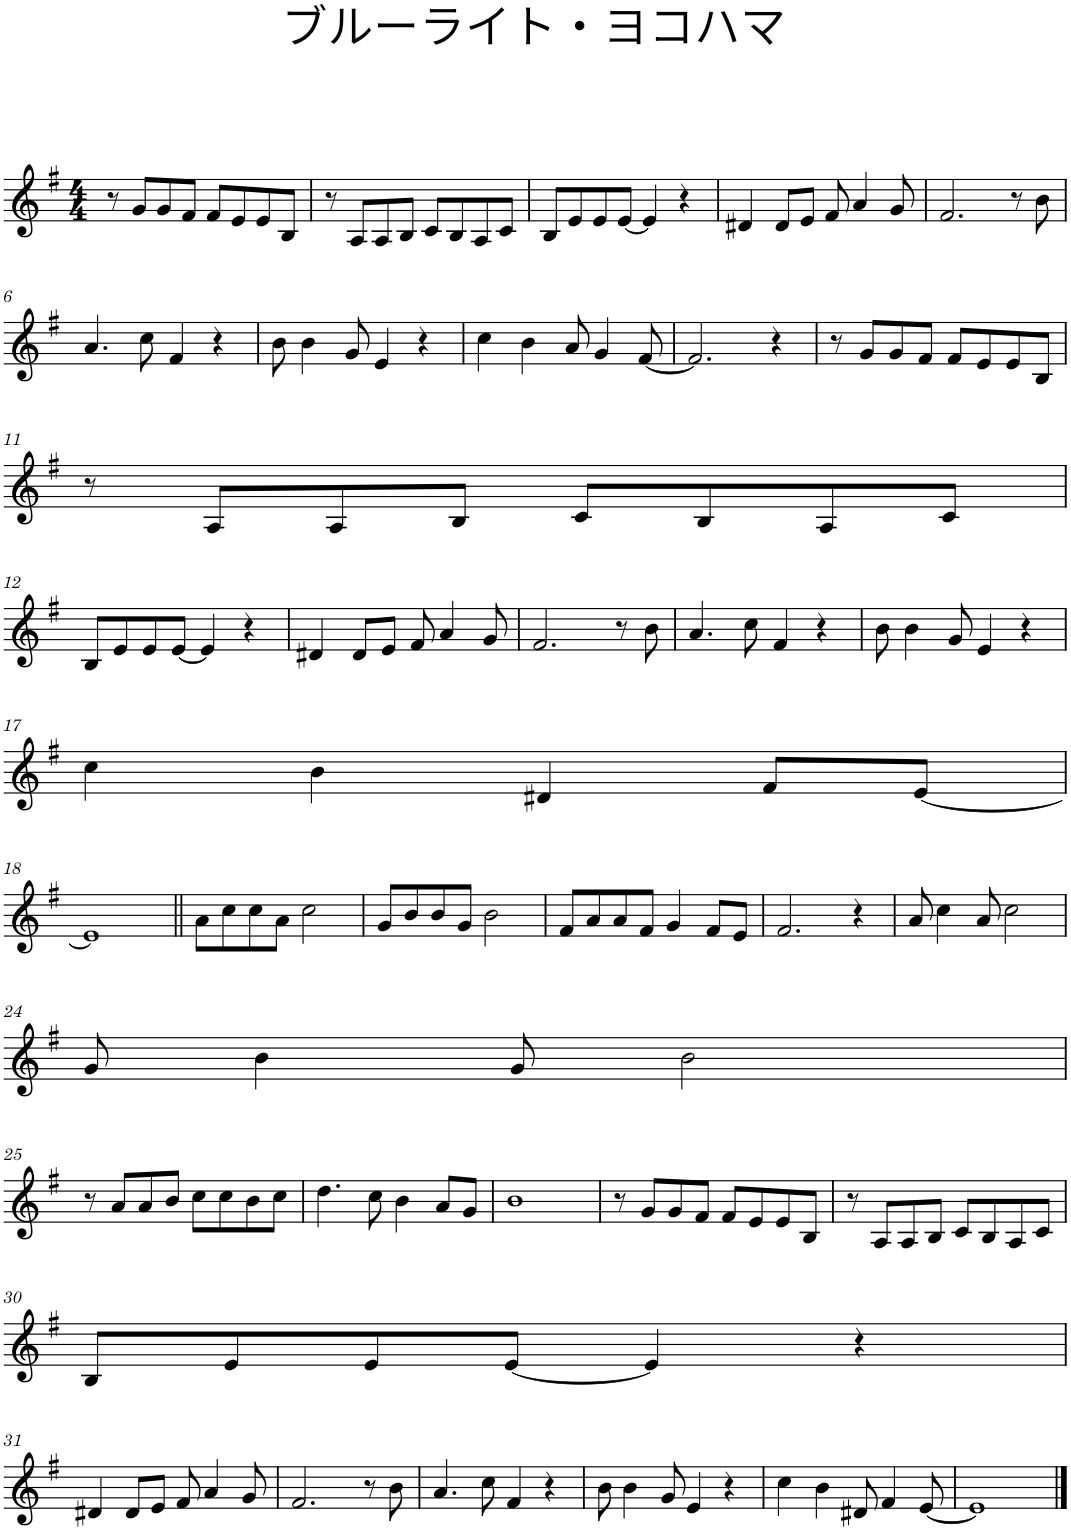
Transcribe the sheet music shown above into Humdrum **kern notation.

**kern
*part1
*staff1
*I"Piano
*I'Pno.
*clefG2
*k[f#]
*M4/4
=1
8r
8g/L
8g/
8f#/J
8f#/L
8e/
8e/
8B/J
=2
8r
8A/L
8A/
8B/J
8c/L
8B/
8A/
8c/J
=3
8B/L
8e/
8e/
[<8e/J
4e/]
4r
=4
4d#X/
8d#/L
8e/J
8f#/
4a/
8g/
=5
2.f#/
8r
8b\
!!LO:LB:g=z
=6
4.a/
8cc\
4f#/
4r
=7
8b\
4b\
8g/
4e/
4r
=8
4cc\
4b\
8a/
4g/
[<8f#/
=9
2.f#/]
4r
=10
8r
8g/L
8g/
8f#/J
8f#/L
8e/
8e/
8B/J
!!LO:LB:g=z
=11
8r
8A/L
8A/
8B/J
8c/L
8B/
8A/
8c/J
!!LO:LB:g=z
=12
8B/L
8e/
8e/
[<8e/J
4e/]
4r
=13
4d#X/
8d#/L
8e/J
8f#/
4a/
8g/
=14
2.f#/
8r
8b\
=15
4.a/
8cc\
4f#/
4r
=16
8b\
4b\
8g/
4e/
4r
!!LO:LB:g=z
=17
4cc\
4b\
4d#X/
8f#/L
[8e/J
!!LO:LB:g=z
=18
1e]
=19||
8a\L
8cc\
8cc\
8a\J
2cc\
=20
8g/L
8b/
8b/
8g/J
2b\
=21
8f#/L
8a/
8a/
8f#/J
4g/
8f#/L
8e/J
=22
2.f#/
4r
=23
8a/
4cc\
8a/
2cc\
!!LO:LB:g=z
=24
8g/
4b\
8g/
2b\
!!LO:LB:g=z
=25
8r
8a/L
8a/
8b/J
8cc\L
8cc\
8b\
8cc\J
=26
4.dd\
8cc\
4b\
8a/L
8g/J
=27
1b
=28
8r
8g/L
8g/
8f#/J
8f#/L
8e/
8e/
8B/J
=29
8r
8A/L
8A/
8B/J
8c/L
8B/
8A/
8c/J
!!LO:LB:g=z
=30
8B/L
8e/
8e/
[<8e/J
4e/]
4r
!!LO:LB:g=z
=31
4d#X/
8d#/L
8e/J
8f#/
4a/
8g/
=32
2.f#/
8r
8b\
=33
4.a/
8cc\
4f#/
4r
=34
8b\
4b\
8g/
4e/
4r
=35
4cc\
4b\
8d#X/
4f#/
[<8e/
=36
1e]
==
*-
